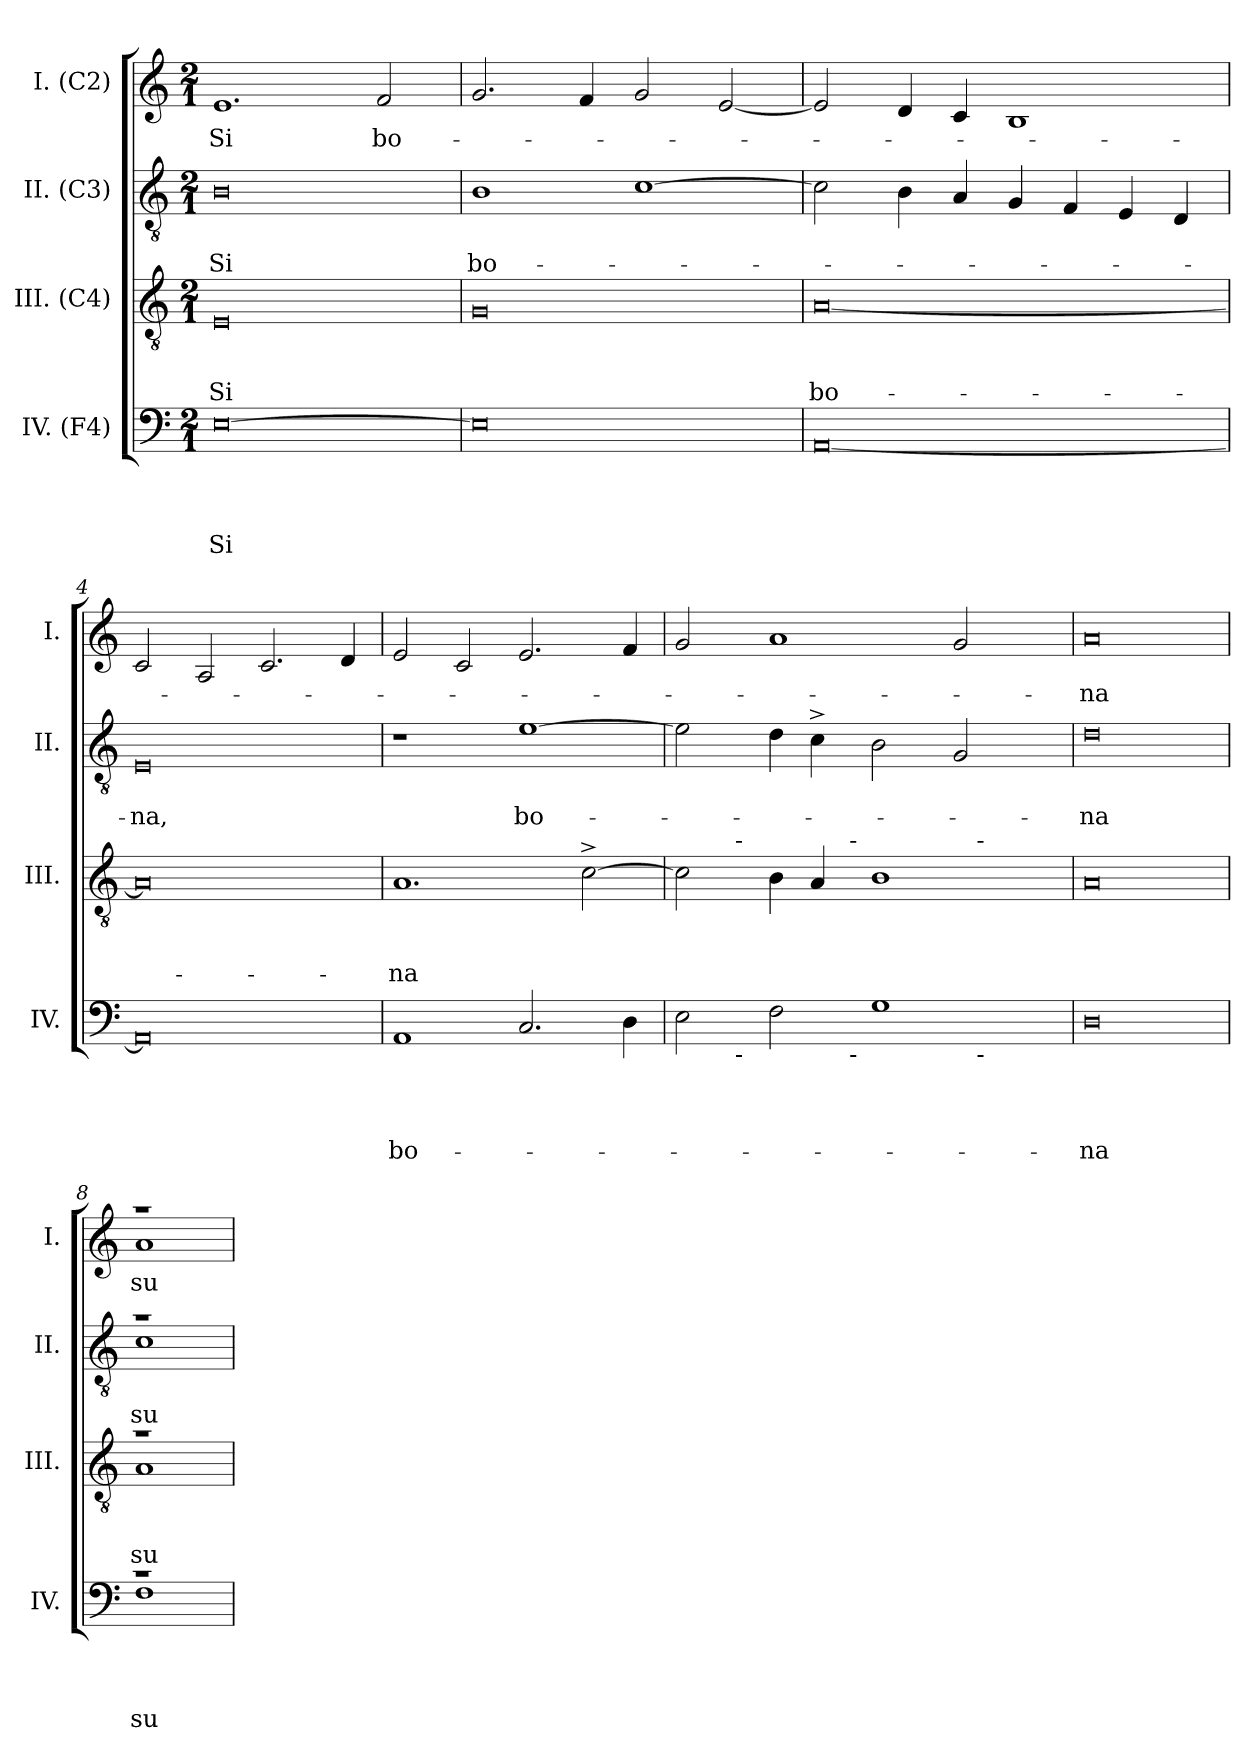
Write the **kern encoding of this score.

**kern	**text	**text	**text	**text	**kern	**text	**text	**text	**kern	**text	**text	**kern	**text
*part4	*part4	*part4	*part4	*part4	*part3	*part3	*part3	*part3	*part2	*part2	*part2	*part1	*part1
*staff4	*staff4	*staff4	*staff4	*staff4	*staff3	*staff3	*staff3	*staff3	*staff2	*staff2	*staff2	*staff1	*staff1
*I"IV. (F4)	*	*	*	*	*I"III. (C4)	*	*	*	*I"II. (C3)	*	*	*I"I. (C2)	*
*I'IV.	*	*	*	*	*I'III.	*	*	*	*I'II.	*	*	*I'I.	*
*clefF4	*	*	*	*	*clefGv2	*	*	*	*clefGv2	*	*	*clefG2	*
*k[]	*	*	*	*	*k[]	*	*	*	*k[]	*	*	*k[]	*
*C:	*	*	*	*	*C:	*	*	*	*C:	*	*	*C:	*
*M2/1	*	*	*	*	*M2/1	*	*	*	*M2/1	*	*	*M2/1	*
=1	=1	=1	=1	=1	=1	=1	=1	=1	=1	=1	=1	=1	=1
!	!	!	!	!LO:LY:b	!	!	!	!LO:LY:b	!	!	!LO:LY:b:rj	!	!LO:LY:b
[>0E	.	.	.	Si	0E	.	.	Si	0B	.	Si	1.e	Si
!	!	!	!	!	!	!	!	!	!	!	!	!	!LO:LY:b
.	.	.	.	.	.	.	.	.	.	.	.	2f/	bo-
=2	=2	=2	=2	=2	=2	=2	=2	=2	=2	=2	=2	=2	=2
!	!	!	!	!	!	!	!	!	!	!	!LO:LY:b	!	!
0E]	.	.	.	.	0G	.	.	.	1B	.	bo-	2.g/	.
.	.	.	.	.	.	.	.	.	.	.	.	4f/	.
.	.	.	.	.	.	.	.	.	[>1c	.	.	2g/	.
.	.	.	.	.	.	.	.	.	.	.	.	[<2e/	.
=3	=3	=3	=3	=3	=3	=3	=3	=3	=3	=3	=3	=3	=3
!	!	!	!	!	!	!	!	!LO:LY:b	!	!	!	!	!
[<0AA	.	.	.	.	[<0A	.	.	bo-	2c\]	.	.	2e/]	.
.	.	.	.	.	.	.	.	.	4B\	.	.	4d/	.
.	.	.	.	.	.	.	.	.	4A/	.	.	4c/	.
.	.	.	.	.	.	.	.	.	4G/	.	.	1B	.
.	.	.	.	.	.	.	.	.	4F/	.	.	.	.
.	.	.	.	.	.	.	.	.	4E/	.	.	.	.
.	.	.	.	.	.	.	.	.	4D/	.	.	.	.
=4	=4	=4	=4	=4	=4	=4	=4	=4	=4	=4	=4	=4	=4
!	!	!	!	!	!	!	!	!	!	!	!LO:LY:b	!	!
0AA]	.	.	.	.	0A]	.	.	.	0E	.	-na,	2c/	.
.	.	.	.	.	.	.	.	.	.	.	.	2A/	.
.	.	.	.	.	.	.	.	.	.	.	.	2.c/	.
.	.	.	.	.	.	.	.	.	.	.	.	4d/	.
=5	=5	=5	=5	=5	=5	=5	=5	=5	=5	=5	=5	=5	=5
!	!	!	!	!LO:LY:b	!	!	!	!LO:LY:b	!	!	!	!	!
1AA	.	.	.	bo-	1.A	.	.	-na	1r	.	.	2e/	.
.	.	.	.	.	.	.	.	.	.	.	.	2c/	.
!	!	!	!	!	!	!	!	!	!	!	!LO:LY:b	!	!
2.C/	.	.	.	.	.	.	.	.	[<1e	.	bo-	2.e/	.
.	.	.	.	.	[<2c^>\	.	.	.	.	.	.	.	.
4D\	.	.	.	.	.	.	.	.	.	.	.	4f/	.
!!LO:LB:g=z
=6	=6	=6	=6	=6	=6	=6	=6	=6	=6	=6	=6	=6	=6
*^	*	*	*	*	*^	*	*	*	*	*	*	*	*
*	*^	*	*	*	*	*	*^	*	*	*	*	*	*	*	*
*	*	*^	*	*	*	*	*	*	*^	*	*	*	*	*	*	*	*
2E\	4ryy	2ryy	1ryy	.	.	.	.	2c\]	4ryy	2ryy	1ryy	.	.	.	2e\]	.	.	2g/	.
.	16ryy	.	.	.	.	.	.	.	16ryy	.	.	.	.	.	.	.	.	.	.
!	!	!	!	!	!	!	!	!	!LO:TX:a:t=-	!	!	!	!	!	!	!	!	!	!
!	!LO:TX:b:t=-	!	!	!	!	!	!	!	!	!	!	!	!	!	!	!	!	!	!
.	1ryy	.	.	.	.	.	.	.	1ryy	.	.	.	.	.	.	.	.	.	.
2F\	.	4ryy	.	.	.	.	.	4B\	.	4ryy	.	.	.	.	4d\	.	.	1a	.
.	.	8ryy	.	.	.	.	.	4A/	.	8ryy	.	.	.	.	4c^>\	.	.	.	.
.	.	32ryy	.	.	.	.	.	.	.	32ryy	.	.	.	.	.	.	.	.	.
!	!	!	!	!	!	!	!	!	!	!LO:TX:a:t=-	!	!	!	!	!	!	!	!	!
!	!	!LO:TX:b:t=-	!	!	!	!	!	!	!	!	!	!	!	!	!	!	!	!	!
.	.	1ryy	.	.	.	.	.	.	.	1ryy	.	.	.	.	.	.	.	.	.
1G	.	.	2ryy	.	.	.	.	1B	.	.	2ryy	.	.	.	2B\	.	.	.	.
.	2ryy	.	.	.	.	.	.	.	2ryy	.	.	.	.	.	.	.	.	.	.
.	.	.	16.ryy	.	.	.	.	.	.	.	16.ryy	.	.	.	2G/	.	.	2g/	.
!	!	!	!	!	!	!	!	!	!	!	!LO:TX:a:t=-	!	!	!	!	!	!	!	!
!	!	!	!LO:TX:b:t=-	!	!	!	!	!	!	!	!	!	!	!	!	!	!	!	!
.	.	.	4ryy	.	.	.	.	.	.	.	4ryy	.	.	.	.	.	.	.	.
.	8.ryy	.	.	.	.	.	.	.	8.ryy	.	.	.	.	.	.	.	.	.	.
.	.	.	8ryy	.	.	.	.	.	.	.	8ryy	.	.	.	.	.	.	.	.
.	.	16.ryy	.	.	.	.	.	.	.	16.ryy	.	.	.	.	.	.	.	.	.
.	.	.	32ryy	.	.	.	.	.	.	.	32ryy	.	.	.	.	.	.	.	.
=7	=7	=7	=7	=7	=7	=7	=7	=7	=7	=7	=7	=7	=7	=7	=7	=7	=7	=7	=7
!	!	!	!	!	!	!	!LO:LY:b:rj	!	!	!	!	!	!	!	!	!	!LO:LY:b:rj	!	!LO:LY:b:rj
*v	*v	*v	*v	*	*	*	*	*	*	*	*	*	*	*	*	*	*	*	*
*	*	*	*	*	*v	*v	*v	*v	*	*	*	*	*	*	*	*
0D	.	.	.	-na	0A	.	.	.	0d	.	-na	0a	-na
=8	=8	=8	=8	=8	=8	=8	=8	=8	=8	=8	=8	=8	=8
*^	*	*	*	*	*	*	*	*	*	*	*	*	*
!	!	!	!	!	!LO:LY:b	!	!	!	!LO:LY:b	!	!	!LO:LY:b	!	!LO:LY:b
*	*	*	*	*	*	*^	*	*	*	*^	*	*	*^	*
1rc	1F	.	.	.	su-	1ra	1A	.	.	su-	1ra	1c	.	su-	1raa	1a	su-
*v	*v	*	*	*	*	*	*	*	*	*	*v	*v	*	*	*v	*v	*
*	*	*	*	*	*v	*v	*	*	*	*	*	*	*	*
=	=	=	=	=	=	=	=	=	=	=	=	=	=
*-	*-	*-	*-	*-	*-	*-	*-	*-	*-	*-	*-	*-	*-
